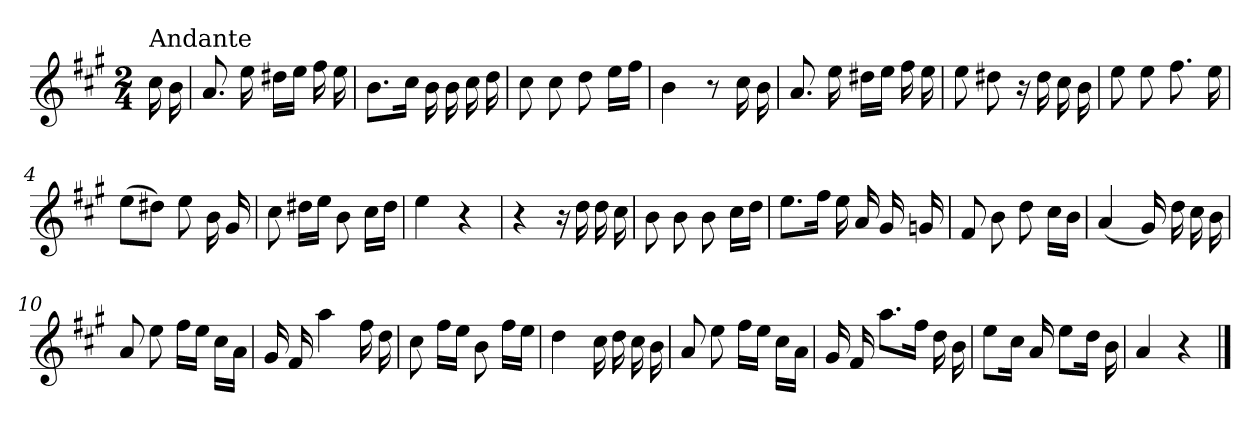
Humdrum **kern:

**kern
*part1
*staff1
*clefG2
*k[f#c#g#]
*f#:
*M2/4
=
!LO:TX:a:t=Andante
16cc#\
16b\
=1
8.a/
16ee\
16dd#X\LL
16ee\JJ
16ff#\
16ee\
=2
8.b\L
16cc#\Jk
16b\
16b\
16cc#\
16dd\
=3
8cc#\
8cc#\
8dd\
16ee\LL
16ff#\JJ
=4
4b\
8r
16cc#\
16b\
=1X
8.a/
16ee\
16dd#X\LL
16ee\JJ
16ff#\
16ee\
!!LO:LB:g=z
=2X
8ee\
8dd#X\
16r
16dd#\
16cc#\
16b\
=3X
8ee\
8ee\
8.ff#\
16ee\
=4X
(>8ee\L
8dd#X\J)
8ee\
16b\
16g#/
=5X
8cc#\
16dd#X\LL
16ee\JJ
8b\
16cc#\LL
16dd#\JJ
=6X
4ee\
4r
=5
4r
16r
16dd\
16dd\
16cc#\
=6
8b\
8b\
8b\
16cc#\LL
16dd\JJ
!!LO:LB:g=z
=7
8.ee\L
16ff#\Jk
16ee\
16a/
16g#/
16gn/
=8
8f#/
8b\
8dd\
16cc#\LL
16b\JJ
=9
(<4a/
16g#/)
16dd\
16cc#\
16b\
=10
8a/
8ee\
16ff#\LL
16ee\JJ
16cc#\LL
16a\JJ
=11
16g#/
16f#/
4aa\
16ff#\
16dd\
=12
8cc#\
16ff#\LL
16ee\JJ
8b\
16ff#\LL
16ee\JJ
!!LO:LB:g=z
=13
4dd\
16cc#\
16dd\
16cc#\
16b\
=14
8a/
8ee\
16ff#\LL
16ee\JJ
16cc#\LL
16a\JJ
=15
16g#/
16f#/
8.aa\L
16ff#\Jk
16dd\
16b\
=16
8ee\L
16cc#\Jk
16a/
8ee\L
16dd\Jk
16b\
=17
4a/
4r
==
*-
